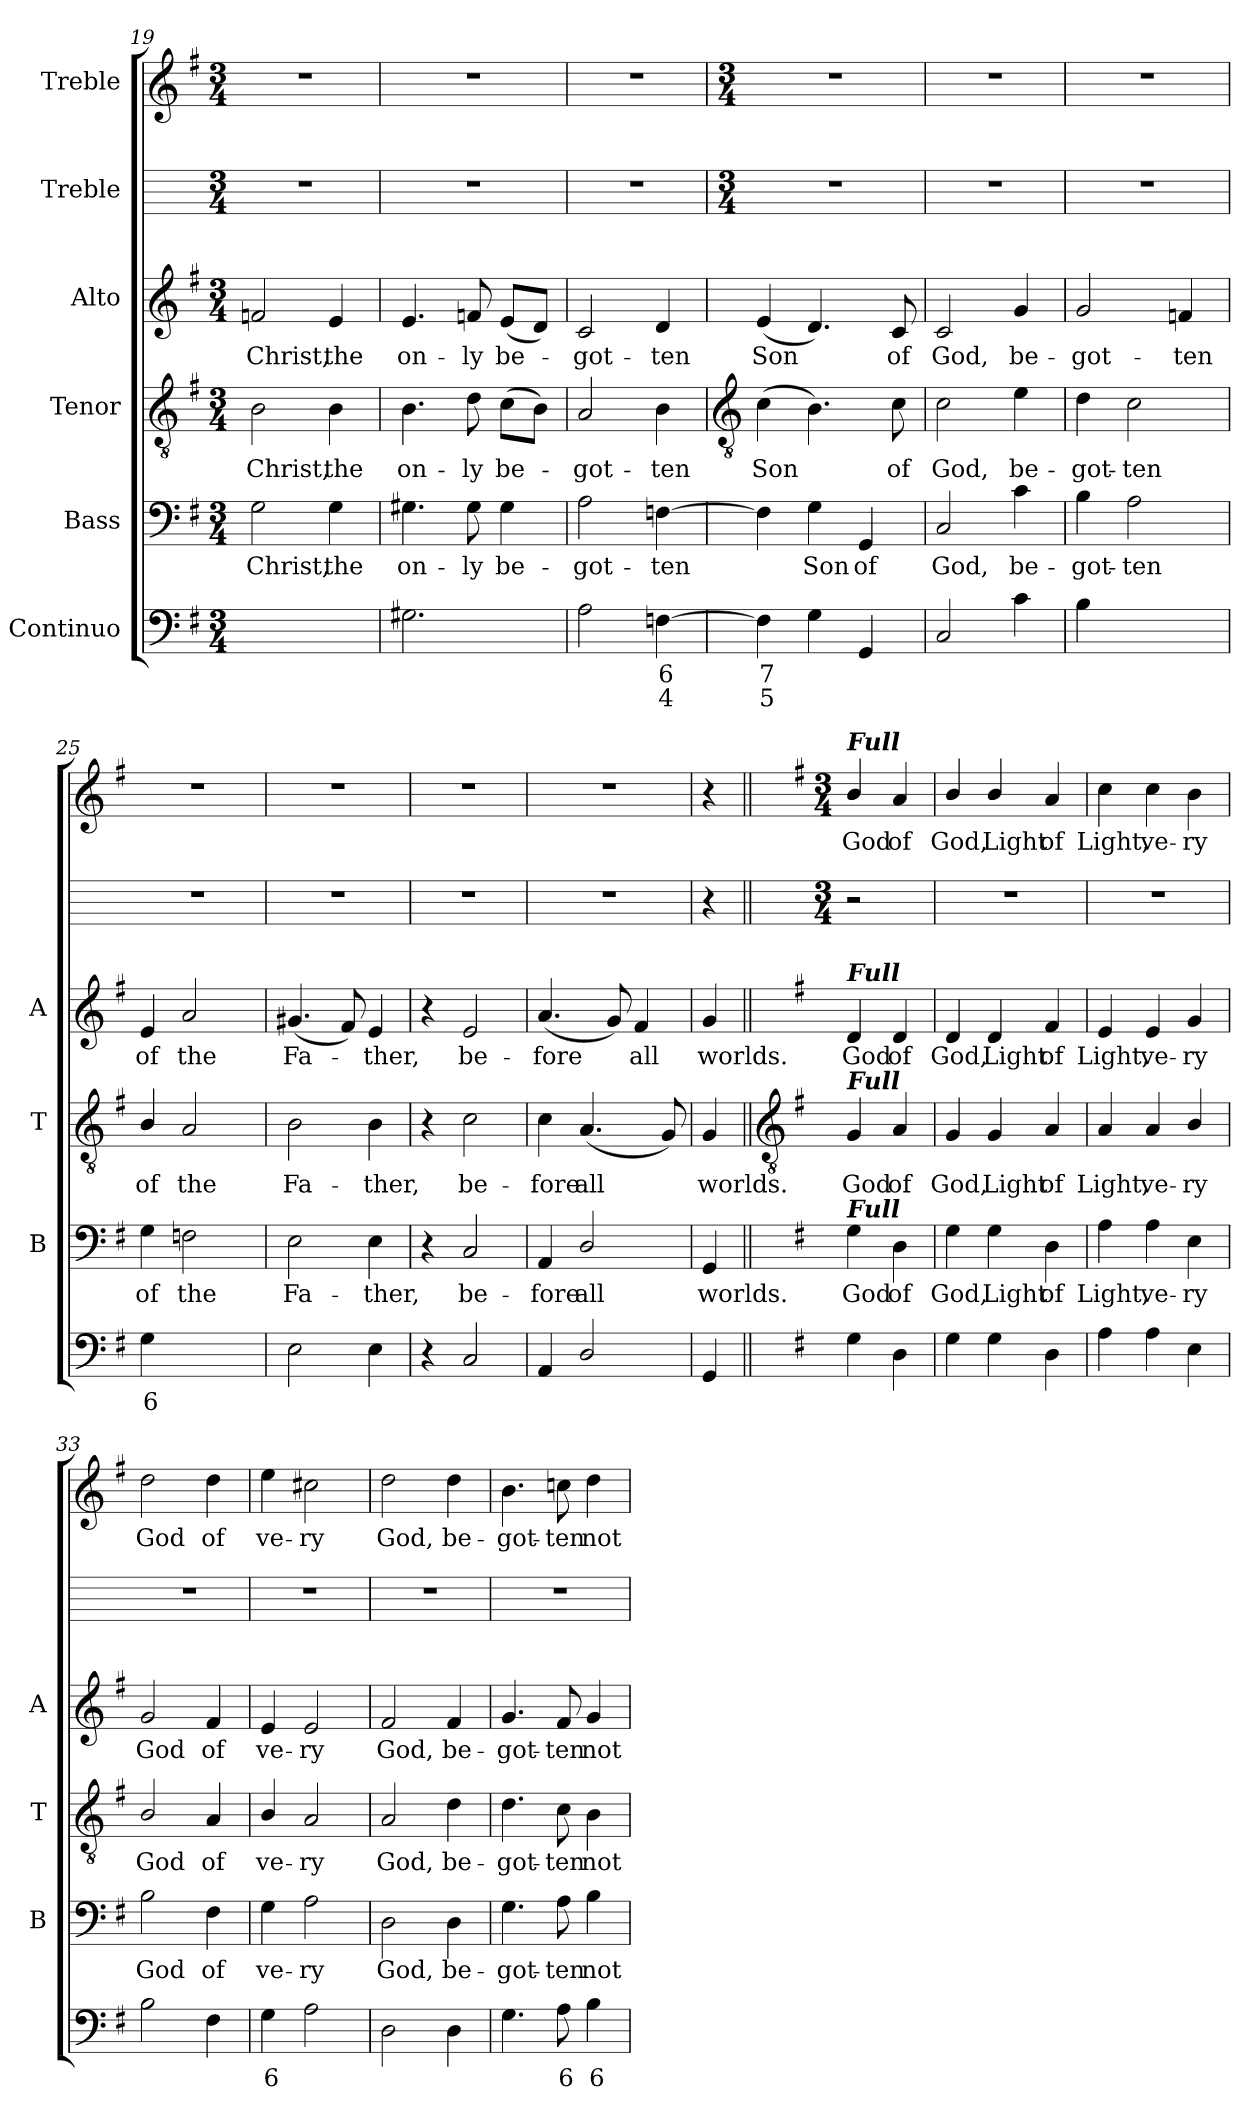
**kern	**text	**text	**kern	**text	**kern	**text	**kern	**text	**kern	**kern	**text
*part6	*part6	*part6	*part5	*part5	*part4	*part4	*part3	*part3	*part2	*part1	*part1
*staff6	*staff6	*staff6	*staff5	*staff5	*staff4	*staff4	*staff3	*staff3	*staff2	*staff1	*staff1
*I"Continuo	*	*	*I"Bass	*	*I"Tenor	*	*I"Alto	*	*I"Treble	*I"Treble	*
*	*	*	*I'B	*	*I'T	*	*I'A	*	*	*	*
*clefF4	*	*	*clefF4	*	*clefGv2	*	*clefG2	*	*	*clefG2	*
*k[f#]	*	*	*k[f#]	*	*k[f#]	*	*k[f#]	*	*	*k[f#]	*
*G:	*	*	*G:	*	*G:	*	*G:	*	*	*G:	*
*M3/4	*	*	*M3/4	*	*M3/4	*	*M3/4	*	*M3/4	*M3/4	*
=19	=19	=19	=19	=19	=19	=19	=19	=19	=19	=19	=19
!	!LO:LY:b	!	!	!LO:LY:b	!	!LO:LY:b	!	!LO:LY:b	!	!LO:N:vis=1	!
[2Gyy	7	.	2G	Christ,	2B	Christ,	2fn	Christ,	2.r	2.r	.
!	!LO:LY:b	!	!	!LO:LY:b	!	!LO:LY:b	!	!LO:LY:b	!	!	!
4Gyy]	6	.	4G	the	4B	the	4e	the	.	.	.
=20	=20	=20	=20	=20	=20	=20	=20	=20	=20	=20	=20
!	!	!	!	!LO:LY:b	!	!LO:LY:b	!	!LO:LY:b	!	!LO:N:vis=1	!
2.G#X	.	.	4.G#X	on-	4.B	on-	4.e	on-	2.r	2.r	.
!	!	!	!	!LO:LY:b	!	!LO:LY:b	!	!LO:LY:b	!	!	!
.	.	.	8G#	-ly	8d	-ly	8fn	-ly	.	.	.
!	!	!	!	!LO:LY:b	!	!LO:LY:b	!	!LO:LY:b	!	!	!
.	.	.	4G#	be-	(>8cL	be-	(<8eL	be-	.	.	.
.	.	.	.	.	8BJ)	.	8dJ)	.	.	.	.
=21	=21	=21	=21	=21	=21	=21	=21	=21	=21	=21	=21
!	!	!	!	!LO:LY:b	!	!LO:LY:b	!	!LO:LY:b	!	!LO:N:vis=1	!
2A	.	.	2A	-got-	2A	got-	2c	got-	2.r	2.r	.
!	!LO:LY:b	!LO:LY:b	!	!LO:LY:b	!	!LO:LY:b	!	!LO:LY:b	!	!	!
[4Fn	6	4	[4Fn	-ten	4B	-ten	4d	-ten	.	.	.
!!LO:LB:g=z
=22	=22	=22	=22	=22	=22	=22	=22	=22	=22	=22	=22
*	*	*	*	*	*clefGv2	*	*	*	*	*	*
*	*	*	*	*	*	*	*	*	*M3/4	*M3/4	*
!	!LO:LY:b	!LO:LY:b	!	!	!	!LO:LY:b	!	!LO:LY:b	!	!	!
4F]	7	5	4F]	.	(>4c	Son	(<4e	Son	2.r	2.r	.
!	!	!	!	!LO:LY:b	!	!	!	!	!	!	!
4G	.	.	4G	Son	4.B)	.	4.d)	.	.	.	.
!	!	!	!	!LO:LY:b	!	!	!	!	!	!	!
4GG	.	.	4GG	of	.	.	.	.	.	.	.
!	!	!	!	!	!	!LO:LY:b	!	!LO:LY:b	!	!	!
.	.	.	.	.	8c	of	8c	of	.	.	.
=23	=23	=23	=23	=23	=23	=23	=23	=23	=23	=23	=23
!	!	!	!	!LO:LY:b	!	!LO:LY:b	!	!LO:LY:b	!	!	!
2C	.	.	2C	God,	2c	God,	2c	God,	2.r	2.r	.
!	!	!	!	!LO:LY:b	!	!LO:LY:b	!	!LO:LY:b	!	!	!
4c	.	.	4c	be-	4e	be-	4g	be-	.	.	.
=24	=24	=24	=24	=24	=24	=24	=24	=24	=24	=24	=24
!	!	!	!	!LO:LY:b	!	!LO:LY:b	!	!LO:LY:b	!	!	!
4B	.	.	4B	-got-	4d	-got-	2g	-got-	2.r	2.r	.
!	!	!	!	!LO:LY:b	!	!LO:LY:b	!	!	!	!	!
[4Ayy	.	.	2A	-ten	2c	-ten	.	.	.	.	.
!	!	!	!	!	!	!	!	!LO:LY:b	!	!	!
4Ayy]	.	.	.	.	.	.	4fn	-ten	.	.	.
=25	=25	=25	=25	=25	=25	=25	=25	=25	=25	=25	=25
!	!LO:LY:b	!	!	!LO:LY:b	!	!LO:LY:b	!	!LO:LY:b	!	!	!
4G	6	.	4G	of	4B/	of	4e	of	2.r	2.r	.
!	!LO:LY:b	!	!	!LO:LY:b	!	!LO:LY:b	!	!LO:LY:b	!	!	!
[4Fnyy	7	.	2Fn	the	2A	the	2a	the	.	.	.
!	!LO:LY:b	!	!	!	!	!	!	!	!	!	!
4Fyy]	6	.	.	.	.	.	.	.	.	.	.
=26	=26	=26	=26	=26	=26	=26	=26	=26	=26	=26	=26
!	!	!	!	!LO:LY:b	!	!LO:LY:b	!	!LO:LY:b	!	!	!
2E	.	.	2E	Fa-	2B	Fa-	(<4.g#X	Fa-	2.r	2.r	.
.	.	.	.	.	.	.	8f#)	.	.	.	.
!	!	!	!	!LO:LY:b	!	!LO:LY:b	!	!LO:LY:b	!	!	!
4E	.	.	4E	-ther,	4B	-ther,	4e	ther,	.	.	.
=27	=27	=27	=27	=27	=27	=27	=27	=27	=27	=27	=27
4r	.	.	4r	.	4r	.	4r	.	2.r	2.r	.
!	!	!	!	!LO:LY:b	!	!LO:LY:b	!	!LO:LY:b	!	!	!
2C	.	.	2C	be-	2c	be-	2e	be-	.	.	.
=28	=28	=28	=28	=28	=28	=28	=28	=28	=28	=28	=28
!	!	!	!	!LO:LY:b	!	!LO:LY:b	!	!LO:LY:b	!	!	!
4AA	.	.	4AA	-fore	4c	-fore	(<4.a	-fore	2.r	2.r	.
!	!	!	!	!LO:LY:b	!	!LO:LY:b	!	!	!	!	!
2D/	.	.	2D/	all	(<4.A	all	.	.	.	.	.
.	.	.	.	.	.	.	8g)	.	.	.	.
!	!	!	!	!	!	!	!	!LO:LY:b	!	!	!
.	.	.	.	.	.	.	4f#	all	.	.	.
.	.	.	.	.	8G)	.	.	.	.	.	.
=29	=29	=29	=29	=29	=29	=29	=29	=29	=29	=29	=29
!	!	!	!	!LO:LY:b	!	!LO:LY:b	!	!LO:LY:b	!	!	!
4GG	.	.	4GG	worlds.	4G	worlds.	4g	worlds.	4r	4r	.
!!LO:LB:g=z
=30||	=30||	=30||	=30||	=30||	=30||	=30||	=30||	=30||	=30||	=30||	=30||
*	*	*	*	*	*clefGv2	*	*	*	*	*	*
*	*	*	*	*	*	*	*	*	*	*k[f#]	*
*	*	*	*	*	*	*	*	*	*	*G:	*
*	*	*	*	*	*	*	*	*	*M3/4	*M3/4	*
!	!	!	!	!	!	!	!	!	!	!LO:TX:a:Bi:t=Full	!
!	!	!	!	!	!	!	!LO:TX:a:Bi:t=Full	!	!	!	!
!	!	!	!	!	!LO:TX:a:Bi:t=Full	!	!	!	!	!	!
!	!	!	!LO:TX:a:Bi:t=Full	!	!	!	!	!	!	!	!
!	!	!	!	!LO:LY:b	!	!LO:LY:b	!	!LO:LY:b	!	!	!LO:LY:b
4G	.	.	4G	God	4G	God	4d	God	2r	4b/	God
!	!	!	!	!LO:LY:b	!	!LO:LY:b	!	!LO:LY:b	!	!	!LO:LY:b
4D	.	.	4D	of	4A	of	4d	of	.	4a	of
=31	=31	=31	=31	=31	=31	=31	=31	=31	=31	=31	=31
!	!	!	!	!LO:LY:b	!	!LO:LY:b	!	!LO:LY:b	!	!	!LO:LY:b
4G	.	.	4G	God,	4G	God,	4d	God,	2.r	4b/	God,
!	!	!	!	!LO:LY:b	!	!LO:LY:b	!	!LO:LY:b	!	!	!LO:LY:b
4G	.	.	4G	Light	4G	Light	4d	Light	.	4b/	Light
!	!	!	!	!LO:LY:b	!	!LO:LY:b	!	!LO:LY:b	!	!	!LO:LY:b
4D	.	.	4D	of	4A	of	4f#	of	.	4a	of
=32	=32	=32	=32	=32	=32	=32	=32	=32	=32	=32	=32
!	!	!	!	!LO:LY:b	!	!LO:LY:b	!	!LO:LY:b	!	!	!LO:LY:b
4A	.	.	4A	Light,	4A	Light,	4e	Light,	2.r	4cc	Light,
!	!	!	!	!LO:LY:b	!	!LO:LY:b	!	!LO:LY:b	!	!	!LO:LY:b
4A	.	.	4A	ve-	4A	ve-	4e	ve-	.	4cc	ve-
!	!	!	!	!LO:LY:b	!	!LO:LY:b	!	!LO:LY:b	!	!	!LO:LY:b
4E	.	.	4E	-ry	4B/	-ry	4g	-ry	.	4b	-ry
=33	=33	=33	=33	=33	=33	=33	=33	=33	=33	=33	=33
!	!	!	!	!LO:LY:b	!	!LO:LY:b	!	!LO:LY:b	!	!	!LO:LY:b
2B	.	.	2B	God	2B/	God	2g	God	2.r	2dd	God
!	!	!	!	!LO:LY:b	!	!LO:LY:b	!	!LO:LY:b	!	!	!LO:LY:b
4F#	.	.	4F#	of	4A	of	4f#	of	.	4dd	of
=34	=34	=34	=34	=34	=34	=34	=34	=34	=34	=34	=34
!	!LO:LY:b	!	!	!LO:LY:b	!	!LO:LY:b	!	!LO:LY:b	!	!	!LO:LY:b
4G	6	.	4G	ve-	4B/	ve-	4e	ve-	2.r	4ee	ve-
!	!	!	!	!LO:LY:b	!	!LO:LY:b	!	!LO:LY:b	!	!	!LO:LY:b
2A	.	.	2A	-ry	2A	-ry	2e	-ry	.	2cc#X	-ry
=35	=35	=35	=35	=35	=35	=35	=35	=35	=35	=35	=35
!	!	!	!	!LO:LY:b	!	!LO:LY:b	!	!LO:LY:b	!	!	!LO:LY:b
2D	.	.	2D	God,	2A	God,	2f#	God,	2.r	2dd	God,
!	!	!	!	!LO:LY:b	!	!LO:LY:b	!	!LO:LY:b	!	!	!LO:LY:b
4D	.	.	4D	be-	4d	be-	4f#	be-	.	4dd	be-
=36	=36	=36	=36	=36	=36	=36	=36	=36	=36	=36	=36
!	!	!	!	!LO:LY:b	!	!LO:LY:b	!	!LO:LY:b	!	!	!LO:LY:b
4.G	.	.	4.G	-got-	4.d	-got-	4.g	-got-	2.r	4.b	-got-
!	!LO:LY:b	!	!	!LO:LY:b	!	!LO:LY:b	!	!LO:LY:b	!	!	!LO:LY:b
8A	6	.	8A	-ten	8c	-ten	8f#	-ten	.	8ccn	-ten
!	!LO:LY:b	!	!	!LO:LY:b	!	!LO:LY:b	!	!LO:LY:b	!	!	!LO:LY:b
4B	6	.	4B	not	4B	not	4g	not	.	4dd	not
=	=	=	=	=	=	=	=	=	=	=	=
*-	*-	*-	*-	*-	*-	*-	*-	*-	*-	*-	*-
